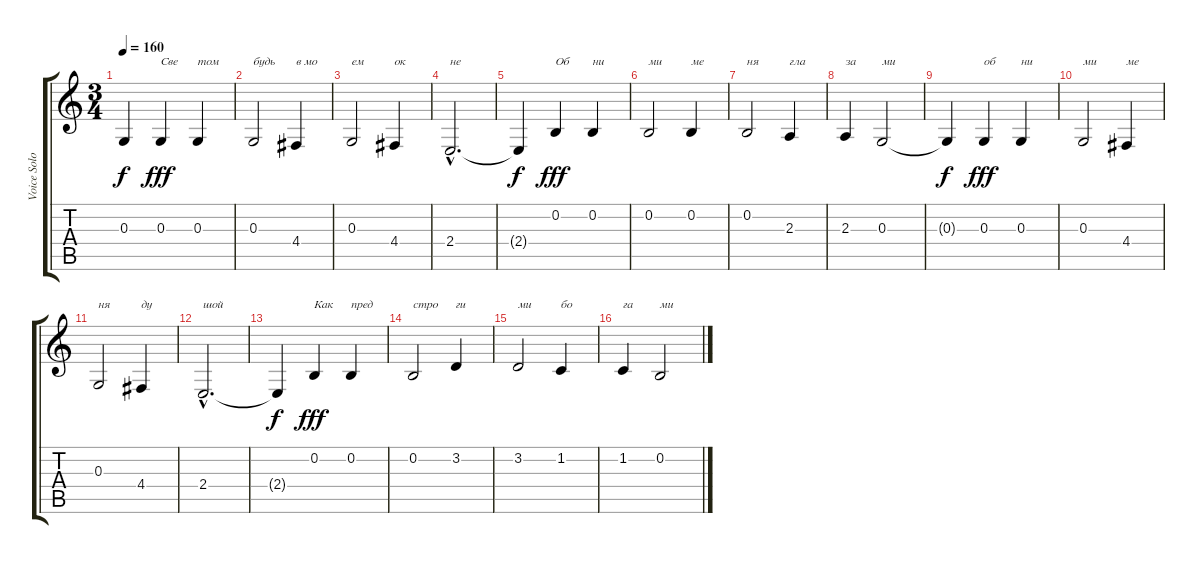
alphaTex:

\track ("Voice Solo" "Voice Solo") {instrument tenorsax}
\staff {score tabs}
\tuning (E4 B3 G3 D3 A2 E2) {hide}
\ts (3 4)
\tempo 160
\clef g2
\ks c
0.3{t}.4{dy f} 0.3.4{txt "Све" dy fff} 0.3.4{txt "том"} |
0.3.2{txt "будь"} 4.4.4{txt "в мо"} |
0.3.2{txt "ем"} 4.4.4{txt "ок"} |
2.4{hac}.2{d txt "не"} |
2.4{t}.4{dy f} 0.2.4{txt "Об" dy fff} 0.2.4{txt "ни"} |
0.2.2{txt "ми"} 0.2.4{txt "ме"} |
0.2.2{txt "ня"} 2.3.4{txt "гла"} |
2.3.4{txt "за"} 0.3.2{txt "ми"} |
0.3{t}.4{dy f} 0.3.4{txt "об" dy fff} 0.3.4{txt "ни"} |
0.3.2{txt "ми"} 4.4.4{txt "ме"} |
0.3.2{txt "ня"} 4.4.4{txt "ду"} |
2.4{hac}.2{d txt "шой"} |
2.4{t}.4{dy f} 0.2.4{txt "Как" dy fff} 0.2.4{txt "пред"} |
0.2.2{txt "стро"} 3.2.4{txt "ги"} |
3.2.2{txt "ми"} 1.2.4{txt "бо"} |
1.2.4{txt "га"} 0.2.2{txt "ми"}
